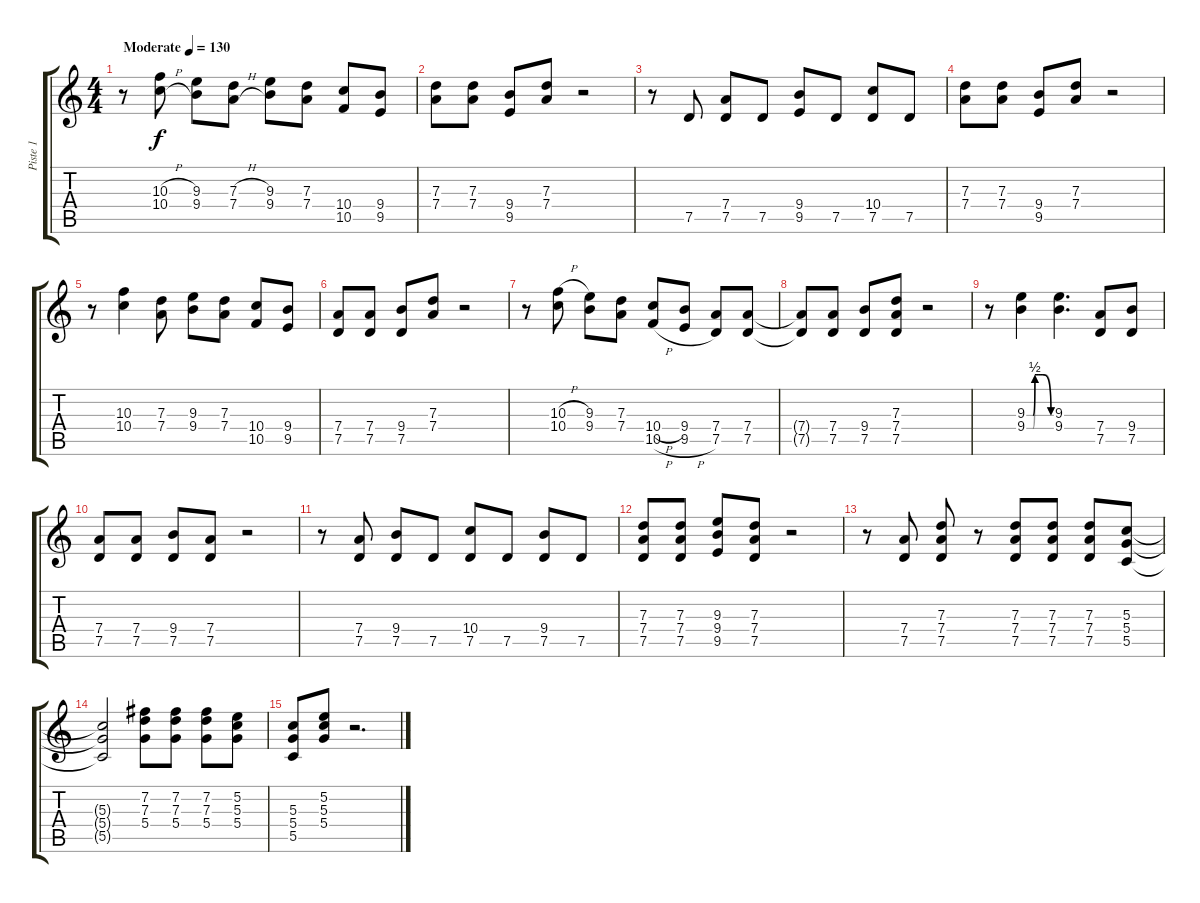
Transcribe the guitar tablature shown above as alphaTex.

\track ("Piste 1" "Piste 1") {instrument electricguitarmuted}
\staff {score tabs}
\tuning (D4 B3 G3 D3 G2 D2) {hide}
\ts (4 4)
\tempo (130 "Moderate")
\clef g2
\ks c
r.8{dy f instrument electricguitarmuted} (10.3{h} 10.4{h}).8 (9.3 9.4).8 (7.3{h} 7.4{h}).8 (9.3 9.4).8 (7.3 7.4).8 (10.4 10.5).8 (9.4 9.5).8 |
(7.3 7.4).8 (7.3 7.4).8 (9.4 9.5).8 (7.3 7.4).8 r.2 |
r.8 7.5.8 (7.4 7.5).8 7.5.8 (9.4 9.5).8 7.5.8 (10.4 7.5).8 7.5.8 |
(7.3 7.4).8 (7.3 7.4).8 (9.4 9.5).8 (7.3 7.4).8 r.2 |
r.8 (10.3 10.4).4 (7.3 7.4).8 (9.3 9.4).8 (7.3 7.4).8 (10.4 10.5).8 (9.4 9.5).8 |
(7.4 7.5).8 (7.4 7.5).8 (9.4 7.5).8 (7.3 7.4).8 r.2 |
r.8 (10.3{h} 10.4).8 (9.3 9.4).8 (7.3 7.4).8 (10.4{h} 10.5{h}).8 (9.4 9.5{h}).8 (7.4 7.5).8 (7.4 7.5).8 |
(7.4{t} 7.5{t}).8 (7.4 7.5).8 (9.4 7.5).8 (7.3 7.4 7.5).8 r.2 |
r.8 (9.3{be (custom 0 0 10 0 15 0 20 2 25 2 30 2 35 2 40 2 60 0)} 9.4{be (custom 0 0 10 0 15 0 20 2 30 2 45 2 60 0)}).4 (9.3 9.4).4{d} (7.4 7.5).8 (9.4 7.5).8 |
(7.4 7.5).8 (7.4 7.5).8 (9.4 7.5).8 (7.4 7.5).8 r.2 |
r.8 (7.4 7.5).8 (9.4 7.5).8 7.5.8 (10.4 7.5).8 7.5.8 (9.4 7.5).8 7.5.8 |
(7.3 7.4 7.5).8 (7.3 7.4 7.5).8 (9.3 9.4 9.5).8 (7.3 7.4 7.5).8 r.2 |
r.8 (7.4 7.5).8 (7.3 7.4 7.5).8 r.8 (7.3 7.4 7.5).8 (7.3 7.4 7.5).8 (7.3 7.4 7.5).8 (5.3 5.4 5.5).8 |
(5.3{t} 5.4{t} 5.5{t}).2 (7.2 7.3 5.4).8 (7.2 7.3 5.4).8 (7.2 7.3 5.4).8 (5.2 5.3 5.4).8 |
(5.3 5.4 5.5).8 (5.2 5.3 5.4).8 r.2{d}
